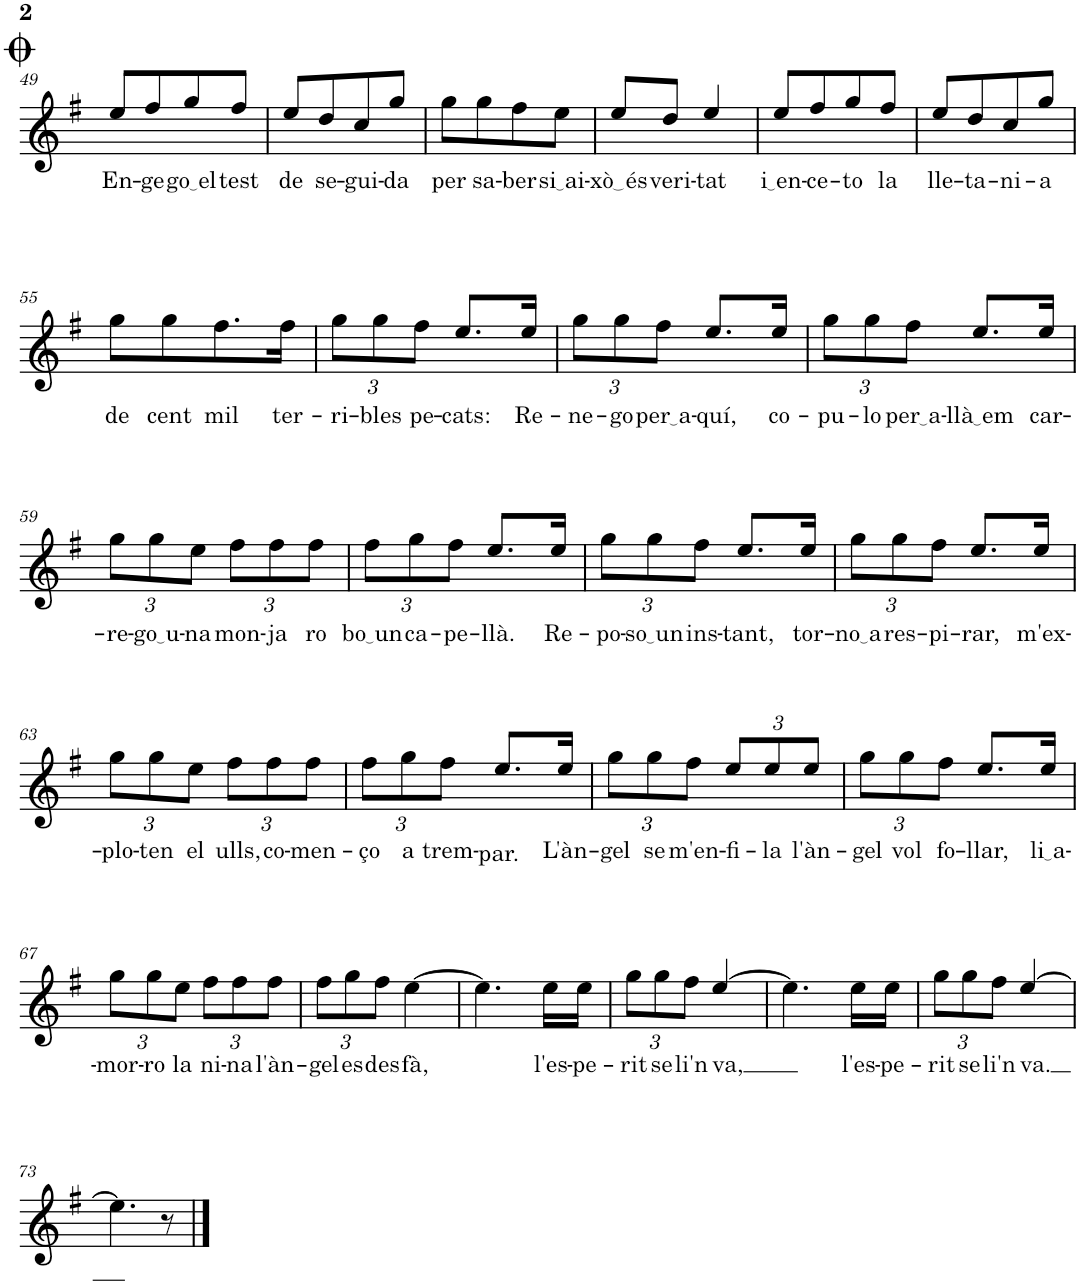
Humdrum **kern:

**kern	**text
*part1	*part1
*staff1	*staff1
*I"Voice	*
*I'V	*
!!LO:PB:g=z
*clefG2	*
*k[f#]	*
*M2/4	*
=49	=49
!	!LO:LY:b
8ee/L	En-
!	!LO:LY:b
8ff#/	-ge
!	!LO:LY:b
8gg/	go el
!	!LO:LY:b
8ff#/J	test
=50	=50
!	!LO:LY:b
8ee/L	de
!	!LO:LY:b
8dd/	se-
!	!LO:LY:b
8cc/	-gui-
!	!LO:LY:b
8gg/J	-da
=51	=51
!	!LO:LY:b
8gg\L	per
!	!LO:LY:b
8gg\	sa-
!	!LO:LY:b
8ff#\	-ber
!	!LO:LY:b
8ee\J	si ai
=52	=52
!	!LO:LY:b
8ee/L	xò és
!	!LO:LY:b
8dd/J	veri-
!	!LO:LY:b
4ee/	-tat
=53	=53
!	!LO:LY:b
8ee/L	i en
!	!LO:LY:b
8ff#/	-ce-
!	!LO:LY:b
8gg/	-to
!	!LO:LY:b
8ff#/J	la
=54	=54
!	!LO:LY:b
8ee/L	lle-
!	!LO:LY:b
8dd/	-ta-
!	!LO:LY:b
8cc/	-ni-
!	!LO:LY:b
8gg/J	-a
!!LO:LB:g=z
=55	=55
!	!LO:LY:b
8gg\L	de
!	!LO:LY:b
8gg\	cent
!	!LO:LY:b
8.ff#\	mil
!	!LO:LY:b
16ff#\Jk	ter-
=56	=56
*Xbrackettup	*
!	!LO:LY:b
12gg\L	-ri-
!	!LO:LY:b
12gg\	-bles
!	!LO:LY:b
12ff#\J	pe-
!	!LO:LY:b
8.ee/L	-cats:
!	!LO:LY:b
16ee/Jk	Re-
=57	=57
!	!LO:LY:b
12gg\L	-ne-
!	!LO:LY:b
12gg\	-go
!	!LO:LY:b
12ff#\J	per a
!	!LO:LY:b
8.ee/L	-quí,
!	!LO:LY:b
16ee/Jk	co-
=58	=58
!	!LO:LY:b
12gg\L	-pu-
!	!LO:LY:b
12gg\	-lo
!	!LO:LY:b
12ff#\J	per a
!	!LO:LY:b
8.ee/L	llà em
!	!LO:LY:b
16ee/Jk	car-
!!LO:LB:g=z
=59	=59
!	!LO:LY:b
12gg\L	-re-
!	!LO:LY:b
12gg\	go u
!	!LO:LY:b
12ee\J	-na
!	!LO:LY:b
12ff#\L	mon-
!	!LO:LY:b
12ff#\	-ja
!	!LO:LY:b
12ff#\J	ro
=60	=60
!	!LO:LY:b
12ff#\L	bo un
!	!LO:LY:b
12gg\	ca-
!	!LO:LY:b
12ff#\J	-pe-
!	!LO:LY:b
8.ee/L	-llà.
!	!LO:LY:b
16ee/Jk	Re-
=61	=61
!	!LO:LY:b
12gg\L	-po-
!	!LO:LY:b
12gg\	so un
!	!LO:LY:b
12ff#\J	ins-
!	!LO:LY:b
8.ee/L	-tant,
!	!LO:LY:b
16ee/Jk	tor-
=62	=62
!	!LO:LY:b
12gg\L	no a
!	!LO:LY:b
12gg\	res-
!	!LO:LY:b
12ff#\J	-pi-
!	!LO:LY:b
8.ee/L	-rar,
!	!LO:LY:b
16ee/Jk	m'ex-
!!LO:LB:g=z
=63	=63
!	!LO:LY:b
12gg\L	-plo-
!	!LO:LY:b
12gg\	-ten
!	!LO:LY:b
12ee\J	el
!	!LO:LY:b
12ff#\L	ulls,
!	!LO:LY:b
12ff#\	co-
!	!LO:LY:b
12ff#\J	-men-
=64	=64
!	!LO:LY:b
12ff#\L	-ço
!	!LO:LY:b
12gg\	a
!	!LO:LY:b
12ff#\J	trem-
!	!LO:LY:b
8.ee/L	-par.
!	!LO:LY:b
16ee/Jk	L'àn-
=65	=65
!	!LO:LY:b
12gg\L	-gel
!	!LO:LY:b
12gg\	se
!	!LO:LY:b
12ff#\J	m'en-
!	!LO:LY:b
12ee/L	-fi-
!	!LO:LY:b
12ee/	-la
!	!LO:LY:b
12ee/J	l'àn-
=66	=66
!	!LO:LY:b
12gg\L	-gel
!	!LO:LY:b
12gg\	vol
!	!LO:LY:b
12ff#\J	fo-
!	!LO:LY:b
8.ee/L	-llar,
!	!LO:LY:b
16ee/Jk	li a
!!LO:LB:g=z
=67	=67
!	!LO:LY:b
12gg\L	-mor-
!	!LO:LY:b
12gg\	-ro
!	!LO:LY:b
12ee\J	la
!	!LO:LY:b
12ff#\L	ni-
!	!LO:LY:b
12ff#\	-na
!	!LO:LY:b
12ff#\J	l'àn-
=68	=68
!	!LO:LY:b
12ff#\L	-gel
!	!LO:LY:b
12gg\	es
!	!LO:LY:b
12ff#\J	des
!	!LO:LY:b
[4ee\	fà,
=69	=69
4.ee\]	.
!	!LO:LY:b
16ee\LL	l'es-
!	!LO:LY:b
16ee\JJ	-pe-
=70	=70
!	!LO:LY:b
12gg\L	-rit
!	!LO:LY:b
12gg\	se
!	!LO:LY:b
12ff#\J	li'n
!	!LO:LY:b
[4ee/	va,
=71	=71
4.ee\]	.
!	!LO:LY:b
16ee\LL	l'es-
!	!LO:LY:b
16ee\JJ	-pe-
=72	=72
!	!LO:LY:b
12gg\L	-rit
!	!LO:LY:b
12gg\	se
!	!LO:LY:b
12ff#\J	li'n
!	!LO:LY:b
[4ee/	va.
!!LO:LB:g=z
=73	=73
4.ee\]	.
8r	.
==	==
*-	*-
